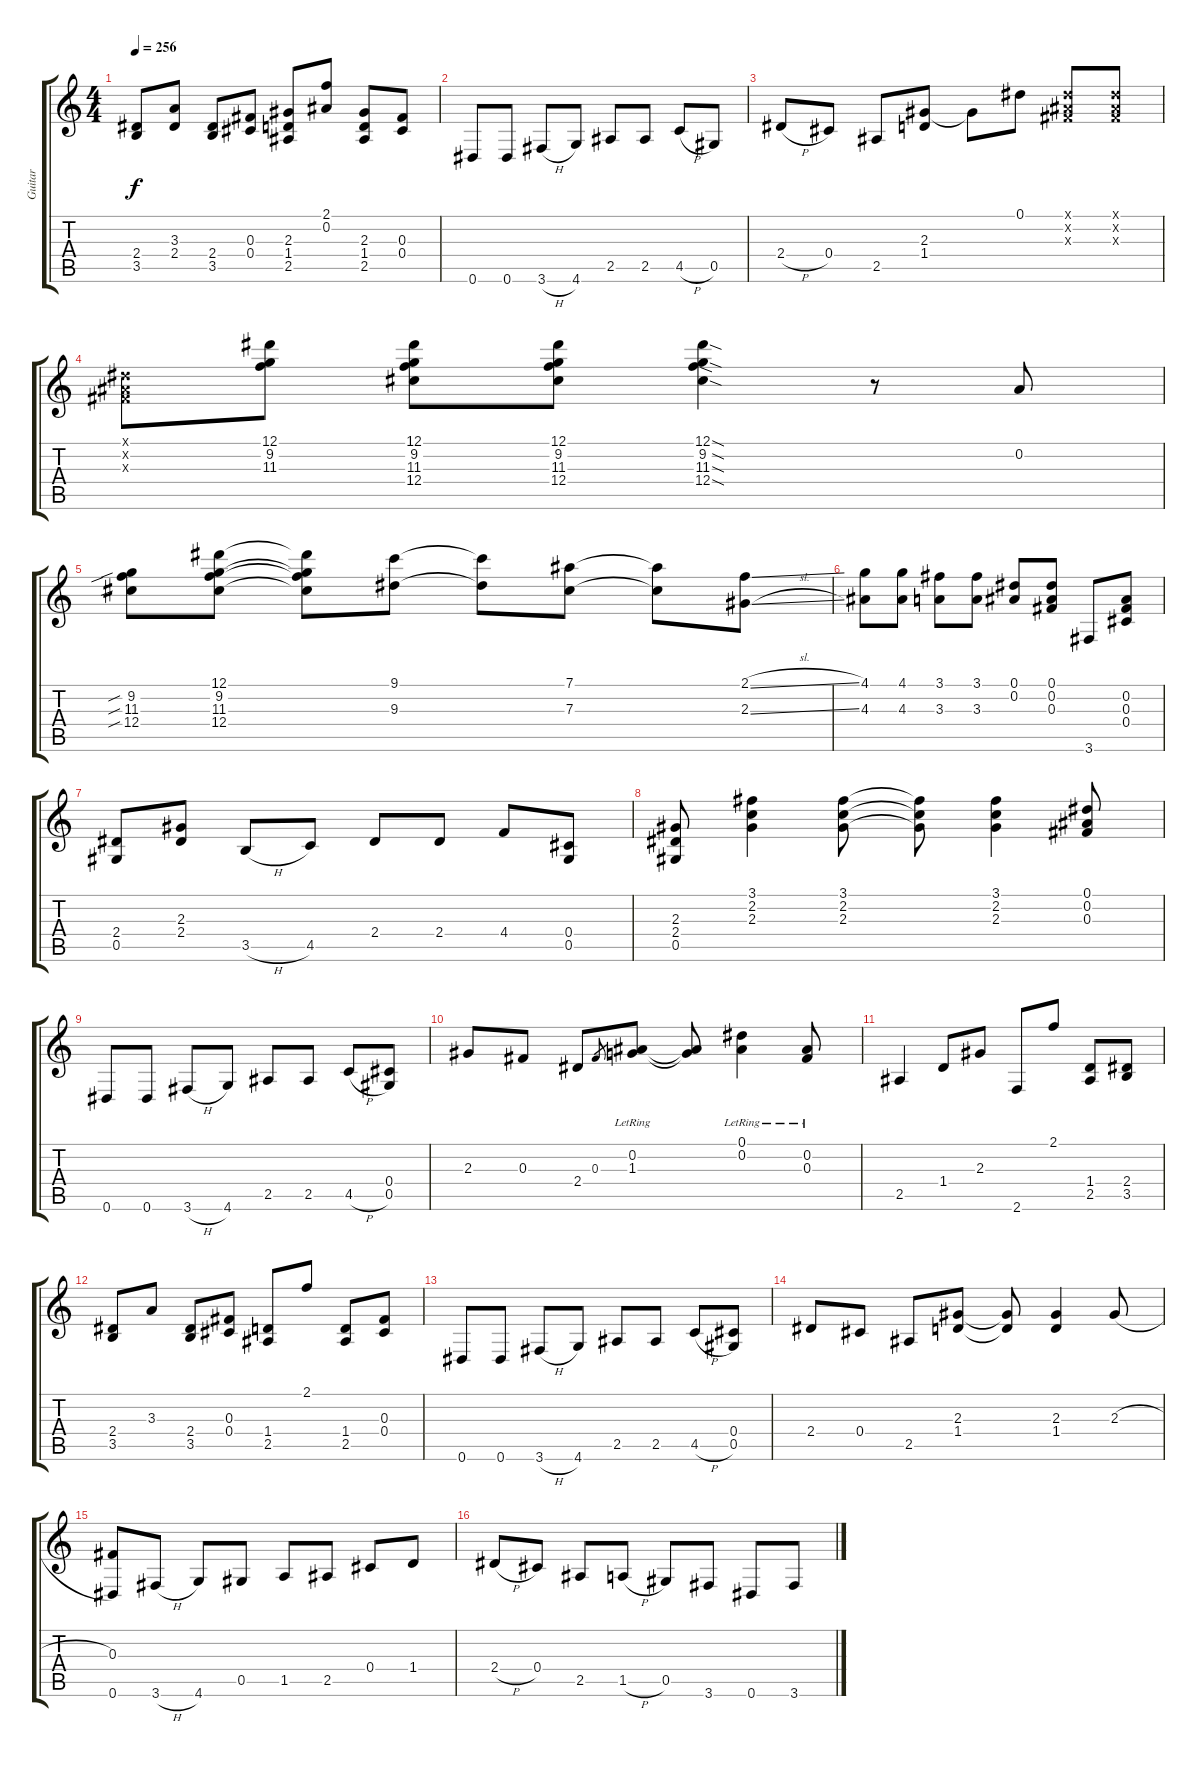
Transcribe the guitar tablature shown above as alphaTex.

\track ("Guitar" "Guitar") {instrument overdrivenguitar}
\staff {score tabs}
\tuning (Eb4 Bb3 Gb3 Db3 Ab2 Eb2) {hide}
\ts (4 4)
\tempo 256
\clef g2
\ks c
(2.4 3.5).8{dy f} (3.3 2.4).8 (2.4 3.5).8 (0.3 0.4).8 (2.3 1.4 2.5).8 (2.1 0.2).8 (2.3 1.4 2.5).8 (0.3 0.4).8 |
0.6.8 0.6.8 3.6{h}.8 4.6.8 2.5.8 2.5.8 4.5{h}.8 0.5.8 |
2.4{h}.8 0.4.8 2.5.8 (2.3 1.4).8 2.3{t}.8 0.1.8 (0.1{x} 0.2{x} 0.3{x}).8 (0.1{x} 0.2{x} 0.3{x}).8 |
(0.1{x} 0.2{x} 0.3{x}).8 (12.1 9.2 11.3).8 (12.1 9.2 11.3 12.4).8 (12.1 9.2 11.3 12.4).8 (12.1{sod} 9.2{sod} 11.3{sod} 12.4{sod}).4 r.8 0.2.8 |
(9.2{sib} 11.3{sib} 12.4{sib}).8 (12.1 9.2 11.3 12.4).8 (12.1{t} 9.2{t} 11.3{t} 12.4{t}).8 (9.1 9.3).8 (9.1{t} 9.3{t}).8 (7.1 7.3).8 (7.1{t} 7.3{t}).8 (2.1{sl} 2.3{sl}).8 |
(4.1 4.3).8 (4.1 4.3).8 (3.1 3.3).8 (3.1 3.3).8 (0.1 0.2).8 (0.1 0.2 0.3).8 3.6.8 (0.2 0.3 0.4).8 |
(2.4 0.5).8 (2.3 2.4).8 3.5{h}.8 4.5.8 2.4.8 2.4.8 4.4.8 (0.4 0.5).8 |
(2.3 2.4 0.5).8 (3.1 2.2 2.3).4 (3.1 2.2 2.3).8 (3.1{t} 2.2{t} 2.3{t}).8 (3.1 2.2 2.3).4 (0.1 0.2 0.3).8 |
0.6.8 0.6.8 3.6{h}.8 4.6.8 2.5.8 2.5.8 4.5{h}.8 (0.4 0.5).8 |
2.3.8 0.3.8 2.4.8 0.3.8{gr} (0.2{lr} 1.3).8 (0.2{t} 1.3{t}).8 (0.1{lr} 0.2{lr}).4 (0.2{lr} 0.3{lr}).8 |
2.5.4 1.4.8 2.3.8 2.6.8 2.1.8 (1.4 2.5).8 (2.4 3.5).8 |
(2.4 3.5).8 3.3.8 (2.4 3.5).8 (0.3 0.4).8 (1.4 2.5).8 2.1.8 (1.4 2.5).8 (0.3 0.4).8 |
0.6.8 0.6.8 3.6{h}.8 4.6.8 2.5.8 2.5.8 4.5{h}.8 (0.4 0.5).8 |
2.4.8 0.4.8 2.5.8 (2.3 1.4).8 (2.3{t} 1.4{t}).8 (2.3 1.4).4 2.3{h}.8 |
(0.3 0.6).8 3.6{h}.8 4.6.8 0.5.8 1.5.8 2.5.8 0.4.8 1.4.8 |
2.4{h}.8 0.4.8 2.5.8 1.5{h}.8 0.5.8 3.6.8 0.6.8 3.6.8
